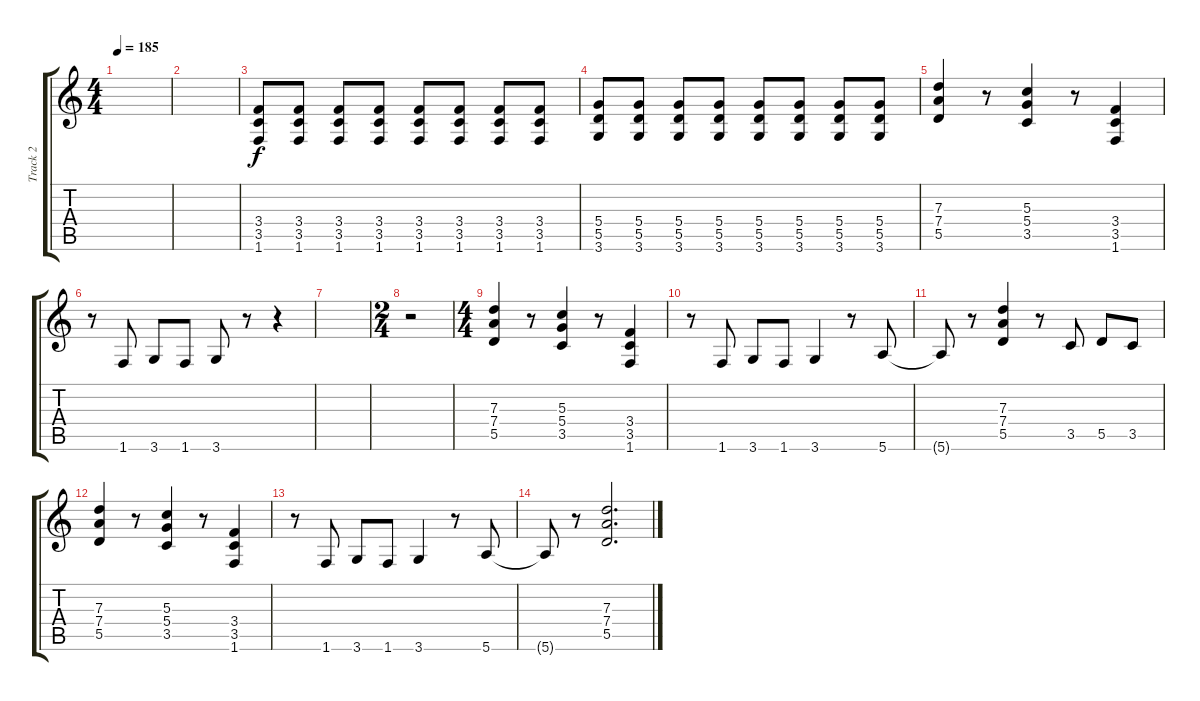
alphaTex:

\track ("Track 2" "Track 2") {instrument overdrivenguitar}
\staff {score tabs}
\tuning (E4 B3 G3 D3 A2 E2) {hide}
\ts (4 4)
\tempo 185
\clef g2
\ks c
|
|
(3.4 3.5 1.6).8 (3.4 3.5 1.6).8 (3.4 3.5 1.6).8 (3.4 3.5 1.6).8 (3.4 3.5 1.6).8 (3.4 3.5 1.6).8 (3.4 3.5 1.6).8 (3.4 3.5 1.6).8 |
(5.4 5.5 3.6).8 (5.4 5.5 3.6).8 (5.4 5.5 3.6).8 (5.4 5.5 3.6).8 (5.4 5.5 3.6).8 (5.4 5.5 3.6).8 (5.4 5.5 3.6).8 (5.4 5.5 3.6).8 |
(7.3 7.4 5.5).4 r.8 (5.3 5.4 3.5).4 r.8 (3.4 3.5 1.6).4 |
r.8 1.6.8 3.6.8 1.6.8 3.6.8 r.8 r.4 |
|
\ts (2 4)
r.2 |
\ts (4 4)
(7.3 7.4 5.5).4 r.8 (5.3 5.4 3.5).4 r.8 (3.4 3.5 1.6).4 |
r.8 1.6.8 3.6.8 1.6.8 3.6.4 r.8 5.6.8 |
5.6{t}.8 r.8 (7.3 7.4 5.5).4 r.8 3.5.8 5.5.8 3.5.8 |
(7.3 7.4 5.5).4 r.8 (5.3 5.4 3.5).4 r.8 (3.4 3.5 1.6).4 |
r.8 1.6.8 3.6.8 1.6.8 3.6.4 r.8 5.6.8 |
5.6{t}.8 r.8 (7.3 7.4 5.5).2{d}
